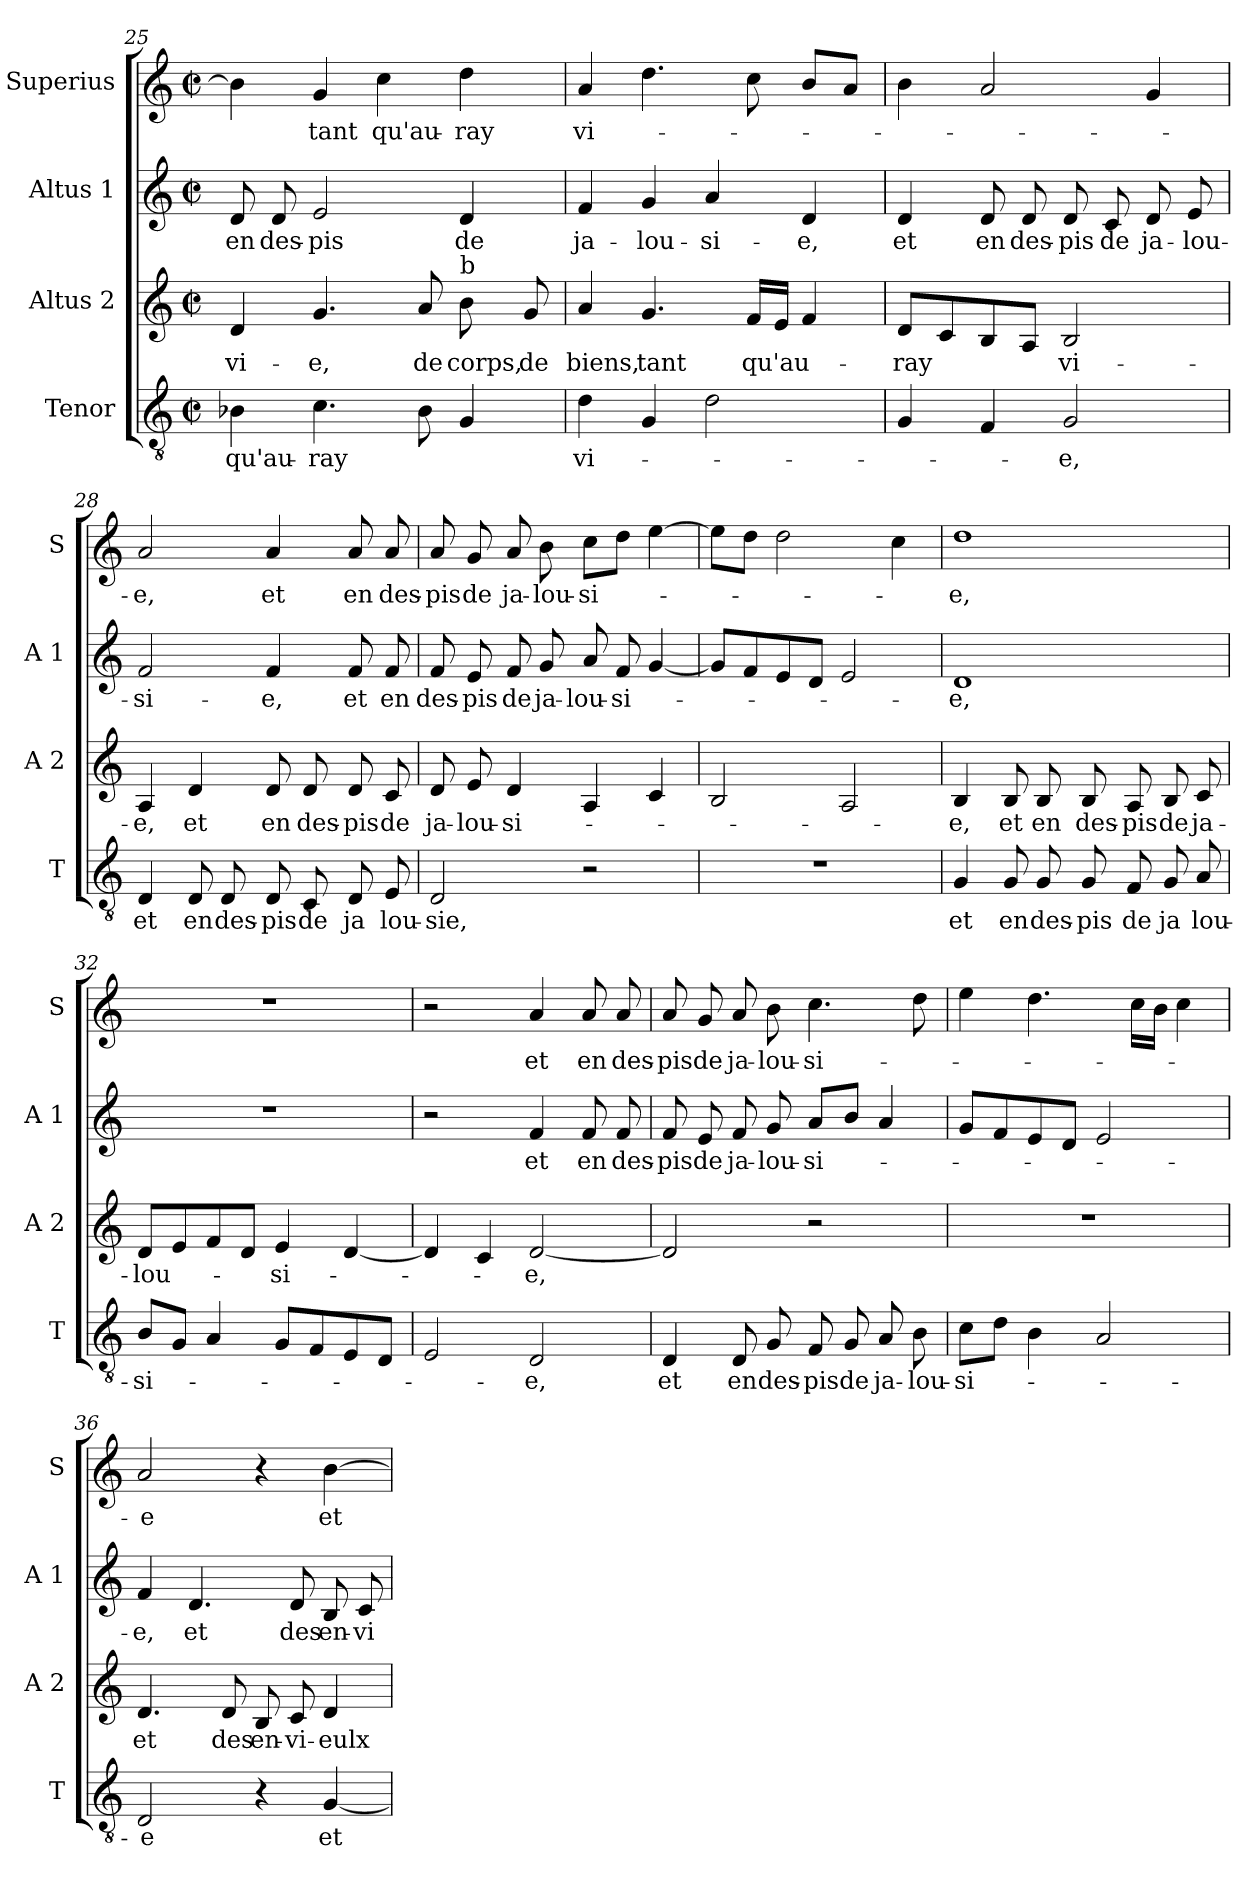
**kern	**text	**kern	**text	**kern	**text	**kern	**text
*part4	*part4	*part3	*part3	*part2	*part2	*part1	*part1
*staff4	*staff4	*staff3	*staff3	*staff2	*staff2	*staff1	*staff1
*I"Tenor	*	*I"Altus 2	*	*I"Altus 1	*	*I"Superius	*
*I'T	*	*I'A 2	*	*I'A 1	*	*I'S	*
!!LO:LB:g=z
*clefGv2	*	*clefG2	*	*clefG2	*	*clefG2	*
*k[]	*	*k[]	*	*k[]	*	*k[]	*
*C:	*	*C:	*	*C:	*	*C:	*
*M2/2	*	*M2/2	*	*M2/2	*	*M2/2	*
*met(c|)	*	*met(c|)	*	*met(c|)	*	*met(c|)	*
=25	=25	=25	=25	=25	=25	=25	=25
4B-X\	qu'au-	4d/	vi-	8d/	-en	4b\]	.
.	.	.	.	8d/	des-	.	.
4.c\	-ray	4.g/	-e,	2e/	-pis	4g/	tant
.	.	.	.	.	.	4cc\	qu'au-
8B-\	.	8a/	de	.	.	.	.
!	!	!LO:TX:a:t=b	!	!	!	!	!
4G/	.	8b\	corps,	4d/	de	4dd\	-ray
.	.	8g/	de	.	.	.	.
=26	=26	=26	=26	=26	=26	=26	=26
4d\	vi-	4a/	biens,	4f/	ja-	4a/	vi-
4G/	.	4.g/	tant	4g/	-lou-	4.dd\	.
2d\	.	.	.	4a/	-si-	.	.
.	.	16f/LL	qu'au-	.	.	8cc\	.
.	.	16e/JJ	.	.	.	.	.
.	.	4f/	.	4d/	-e,	8b/L	.
.	.	.	.	.	.	8a/J	.
=27	=27	=27	=27	=27	=27	=27	=27
4G/	.	8d/L	-ray	4d/	et	4b\	.
.	.	8c/	.	.	.	.	.
4F/	.	8B/	.	8d/	en	2a/	.
.	.	8A/J	.	8d/	des-	.	.
2G/	-e,	2B/	vi-	8d/	-pis	.	.
.	.	.	.	8c/	de	.	.
.	.	.	.	8d/	ja-	4g/	.
.	.	.	.	8e/	-lou-	.	.
=28	=28	=28	=28	=28	=28	=28	=28
4D/	et	4A/	-e,	2f/	-si-	2a/	-e,
8D/	en	4d/	et	.	.	.	.
8D/	des-	.	.	.	.	.	.
8D/	-pis	8d/	en	4f/	-e,	4a/	et
8C/	de	8d/	des-	.	.	.	.
8D/	ja	8d/	-pis	8f/	et	8a/	en
8E/	lou-	8c/	de	8f/	en	8a/	des-
!!LO:PB:g=z
=29	=29	=29	=29	=29	=29	=29	=29
2D/	-sie,	8d/	ja-	8f/	des-	8a/	-pis
.	.	8e/	-lou-	8e/	-pis	8g/	de
.	.	4d/	-si-	8f/	de	8a/	ja-
.	.	.	.	8g/	ja-	8b\	-lou-
2r	.	4A/	.	8a/	-lou-	8cc\L	-si-
.	.	.	.	8f/	-si-	8dd\J	.
.	.	4c/	.	[4g/	.	[4ee\	.
=30	=30	=30	=30	=30	=30	=30	=30
1r	.	2B/	.	8g/L]	.	8ee\L]	.
.	.	.	.	8f/	.	8dd\J	.
.	.	.	.	8e/	.	2dd\	.
.	.	.	.	8d/J	.	.	.
.	.	2A/	.	2e/	.	.	.
.	.	.	.	.	.	4cc\	.
=31	=31	=31	=31	=31	=31	=31	=31
4G/	et	4B/	-e,	1d	-e,	1dd	-e,
8G/	en	8B/	et	.	.	.	.
8G/	des-	8B/	en	.	.	.	.
8G/	-pis	8B/	des-	.	.	.	.
8F/	de	8A/	-pis	.	.	.	.
8G/	ja	8B/	de	.	.	.	.
8A/	lou-	8c/	ja-	.	.	.	.
=32	=32	=32	=32	=32	=32	=32	=32
8B/L	-si-	8d/L	-lou-	1r	.	1r	.
8G/J	.	8e/	.	.	.	.	.
4A/	.	8f/	.	.	.	.	.
.	.	8d/J	.	.	.	.	.
8G/L	.	4e/	-si-	.	.	.	.
8F/	.	.	.	.	.	.	.
8E/	.	[4d/	.	.	.	.	.
8D/J	.	.	.	.	.	.	.
!!LO:LB:g=z
=33	=33	=33	=33	=33	=33	=33	=33
2E/	.	4d/]	.	2r	.	2r	.
.	.	4c/	.	.	.	.	.
2D/	-e,	[2d/	-e,	4f/	et	4a/	et
.	.	.	.	8f/	en	8a/	en
.	.	.	.	8f/	des-	8a/	des-
=34	=34	=34	=34	=34	=34	=34	=34
4D/	et	2d/]	.	8f/	-pis	8a/	-pis
.	.	.	.	8e/	de	8g/	de
8D/	en	.	.	8f/	ja-	8a/	ja-
8G/	des-	.	.	8g/	-lou-	8b\	-lou-
8F/	-pis	2r	.	8a/L	-si-	4.cc\	-si-
8G/	de	.	.	8b/J	.	.	.
8A/	ja-	.	.	4a/	.	.	.
8B\	-lou-	.	.	.	.	8dd\	.
=35	=35	=35	=35	=35	=35	=35	=35
8c\L	-si-	1r	.	8g/L	.	4ee\	.
8d\J	.	.	.	8f/	.	.	.
4B\	.	.	.	8e/	.	4.dd\	.
.	.	.	.	8d/J	.	.	.
2A/	.	.	.	2e/	.	.	.
.	.	.	.	.	.	16cc\LL	.
.	.	.	.	.	.	16b\JJ	.
.	.	.	.	.	.	4cc\	.
=36	=36	=36	=36	=36	=36	=36	=36
2D/	-e	4.d/	et	4f/	-e,	2a/	-e
.	.	.	.	4.d/	et	.	.
.	.	8d/	des	.	.	.	.
4r	.	8B/	en-	.	.	4r	.
.	.	8c/	-vi-	8d/	des	.	.
[4G/	et	4d/	-eulx	8B/	en-	[4b\	et
.	.	.	.	8c/	-vi-	.	.
=	=	=	=	=	=	=	=
*-	*-	*-	*-	*-	*-	*-	*-
